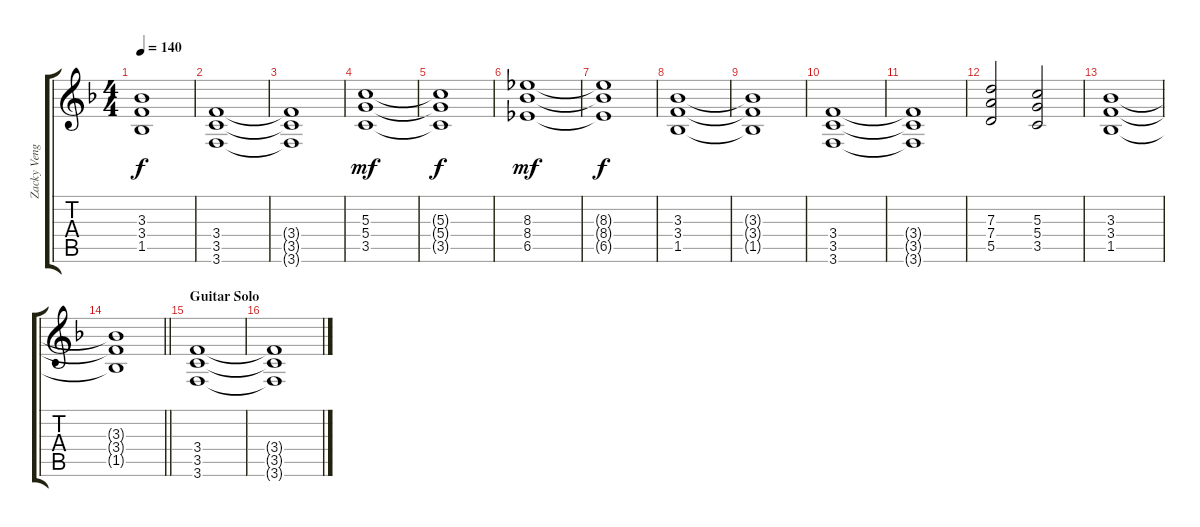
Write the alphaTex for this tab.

\track ("Zacky Vengeance" "Zacky Veng") {instrument distortionguitar}
\staff {score tabs}
\tuning (E4 B3 G3 D3 A2 D2) {hide}
\ts (4 4)
\tempo 140
\clef g2
\ks dminor
(3.3{t} 3.4{t} 1.5{t}).1{dy f} |
(3.4 3.5 3.6).1 |
(3.4{t} 3.5{t} 3.6{t}).1{volume 8} |
(5.3 5.4 3.5).1{dy mf} |
(5.3{t} 5.4{t} 3.5{t}).1{dy f} |
(8.3 8.4 6.5).1{dy mf} |
(8.3{t} 8.4{t} 6.5{t}).1{dy f} |
(3.3 3.4 1.5).1 |
(3.3{t} 3.4{t} 1.5{t}).1 |
(3.4 3.5 3.6).1 |
(3.4{t} 3.5{t} 3.6{t}).1 |
(7.3 7.4 5.5).2{balance 8} (5.3 5.4 3.5).2 |
(3.3 3.4 1.5).1 |
\barLineRight lightlight
(3.3{t} 3.4{t} 1.5{t}).1 |
\section ("" "Guitar Solo")
(3.4 3.5 3.6).1 |
(3.4{t} 3.5{t} 3.6{t}).1{volume 8}
